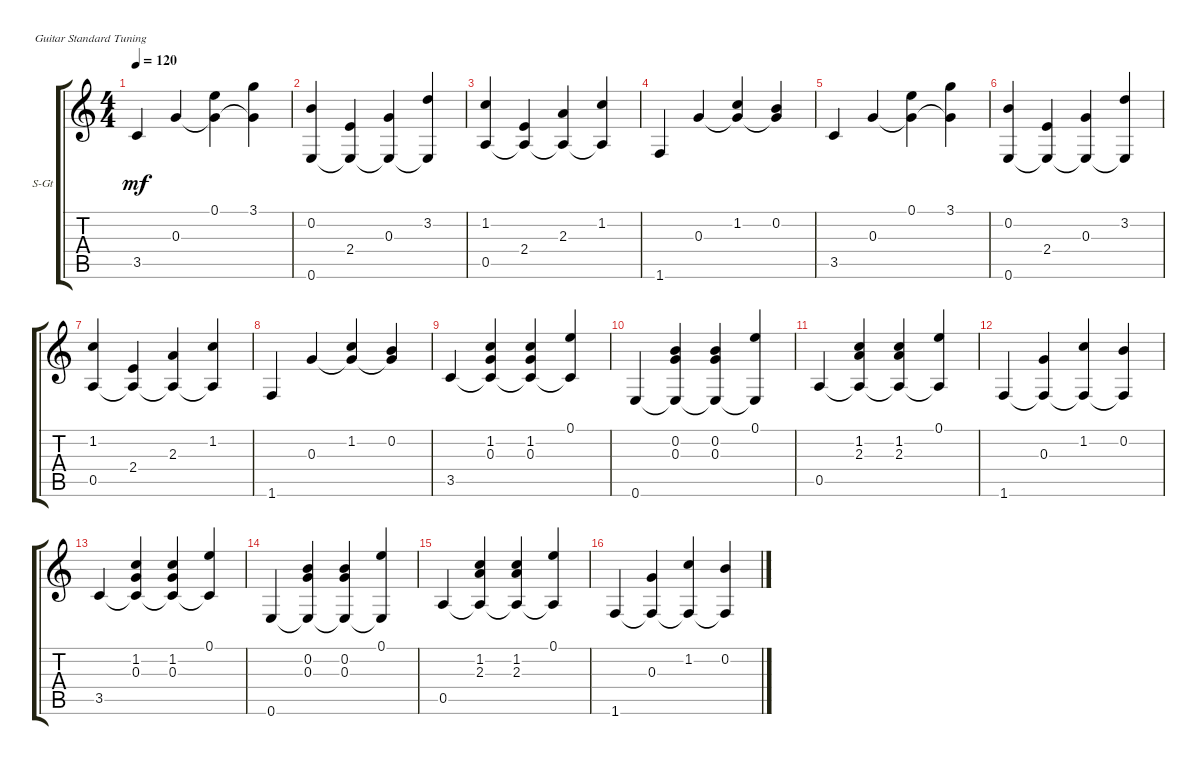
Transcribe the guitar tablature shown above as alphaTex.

\defaultSystemsLayout 4
\bracketExtendMode groupsimilarinstruments
\firstSystemTrackNameOrientation horizontal
\otherSystemsTrackNameOrientation horizontal
\track ("Steel Guitar" "S-Gt") {instrument acousticguitarsteel}
\staff {score tabs}
\tuning (E4 B3 G3 D3 A2 E2)
\ts (4 4)
\tempo 120
\clef g2
\ks c
3.5.4{dy mf instrument acousticguitarsteel} 0.3.4 (0.1 0.3{t}).4 (3.1 0.3{t}).4 |
(0.2 0.6).4 (2.4 0.6{t}).4 (0.3 0.6{t}).4 (3.2 0.6{t}).4 |
(1.2 0.5).4 (2.4 0.5{t}).4 (2.3 0.5{t}).4 (1.2 0.5{t}).4 |
1.6.4 0.3.4 (1.2 0.3{t}).4 (0.2 0.3{t}).4 |
3.5.4 0.3.4 (0.1 0.3{t}).4 (3.1 0.3{t}).4 |
(0.2 0.6).4 (2.4 0.6{t}).4 (0.3 0.6{t}).4 (3.2 0.6{t}).4 |
(1.2 0.5).4 (2.4 0.5{t}).4 (2.3 0.5{t}).4 (1.2 0.5{t}).4 |
1.6.4 0.3.4 (1.2 0.3{t}).4 (0.2 0.3{t}).4 |
3.5.4 (1.2 0.3 3.5{t}).4 (1.2 0.3 3.5{t}).4 (0.1 3.5{t}).4 |
0.6.4 (0.3 0.2 0.6{t}).4 (0.3 0.2 0.6{t}).4 (0.1 0.6{t}).4 |
0.5.4 (1.2 2.3 0.5{t}).4 (1.2 2.3 0.5{t}).4 (0.1 0.5{t}).4 |
1.6.4 (0.3 1.6{t}).4 (1.2 1.6{t}).4 (0.2 1.6{t}).4 |
3.5.4 (1.2 0.3 3.5{t}).4 (1.2 0.3 3.5{t}).4 (0.1 3.5{t}).4 |
0.6.4 (0.3 0.2 0.6{t}).4 (0.3 0.2 0.6{t}).4 (0.1 0.6{t}).4 |
0.5.4 (1.2 2.3 0.5{t}).4 (1.2 2.3 0.5{t}).4 (0.1 0.5{t}).4 |
1.6.4 (0.3 1.6{t}).4 (1.2 1.6{t}).4 (0.2 1.6{t}).4
